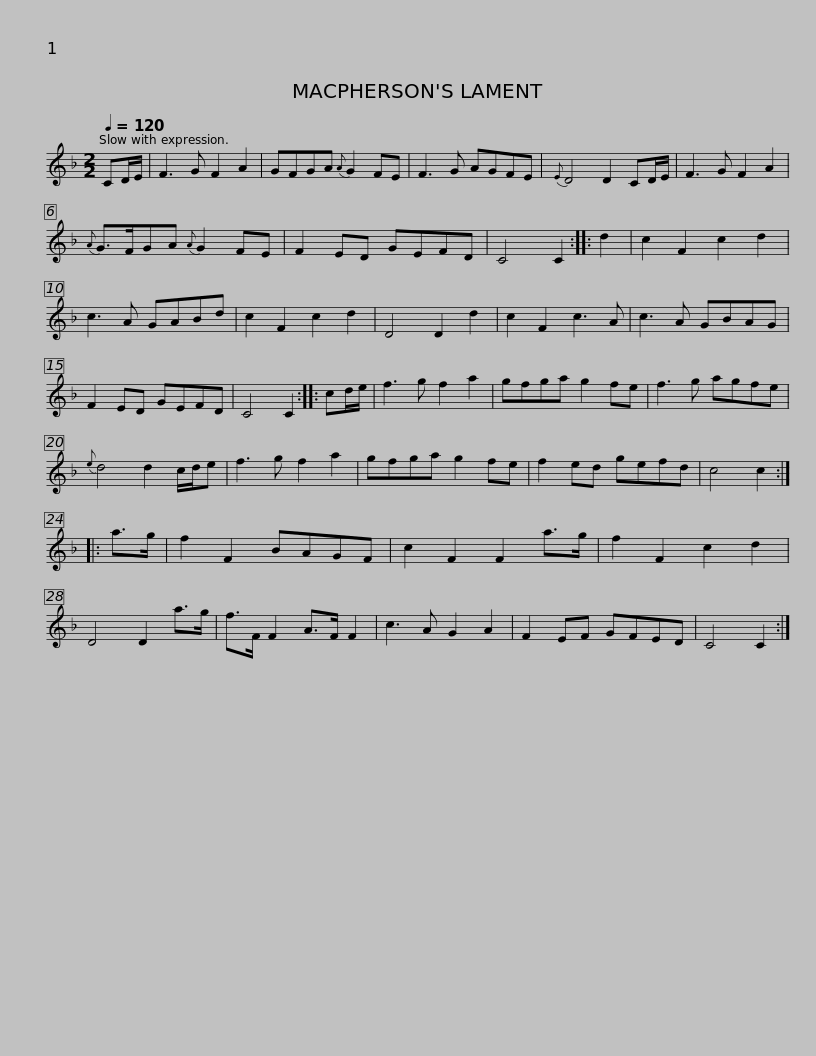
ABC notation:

X:1
L:1/8
Q:1/4=120
M:2/2
I:linebreak $
K:F
V:1 treble
V:1
 CD/E/ | F3 G F2 A2 | GFGA{A} G2 FE | F3 G AGFE |{E} D4 D2 CD/E/ | %5
 F3 G F2 A2 |${A} G>FGA{A} G2 FE | F2 ED GEFD | C4 C2 :: d2 | %10
 c2 F2 c2 d2 | c3 A GABd | c2 F2 c2 d2 | D4 D2 d2 |$ c2 F2 c3 A | %15
 c3 A GBAG | F2 ED GEFD | C4 C2 :: cd/e/ | f3 g f2 a2 | %20
 gfga g2 fe |$ f3 g agfe |{e} d4 d2 c/d/e | f3 g f2 a2 | gfga g2 fe | %25
 f2 ed gefd | c4 c2 :: a>g | f2 F2 BAGF |$ c2 F2 F2 a>g | %30
 f2 F2 c2 d2 | D4 D2 a>g | f>F F2 A>F F2 | c3 A G2 A2 | F2 EF GFED | %35
 C4 C2 :| %36
